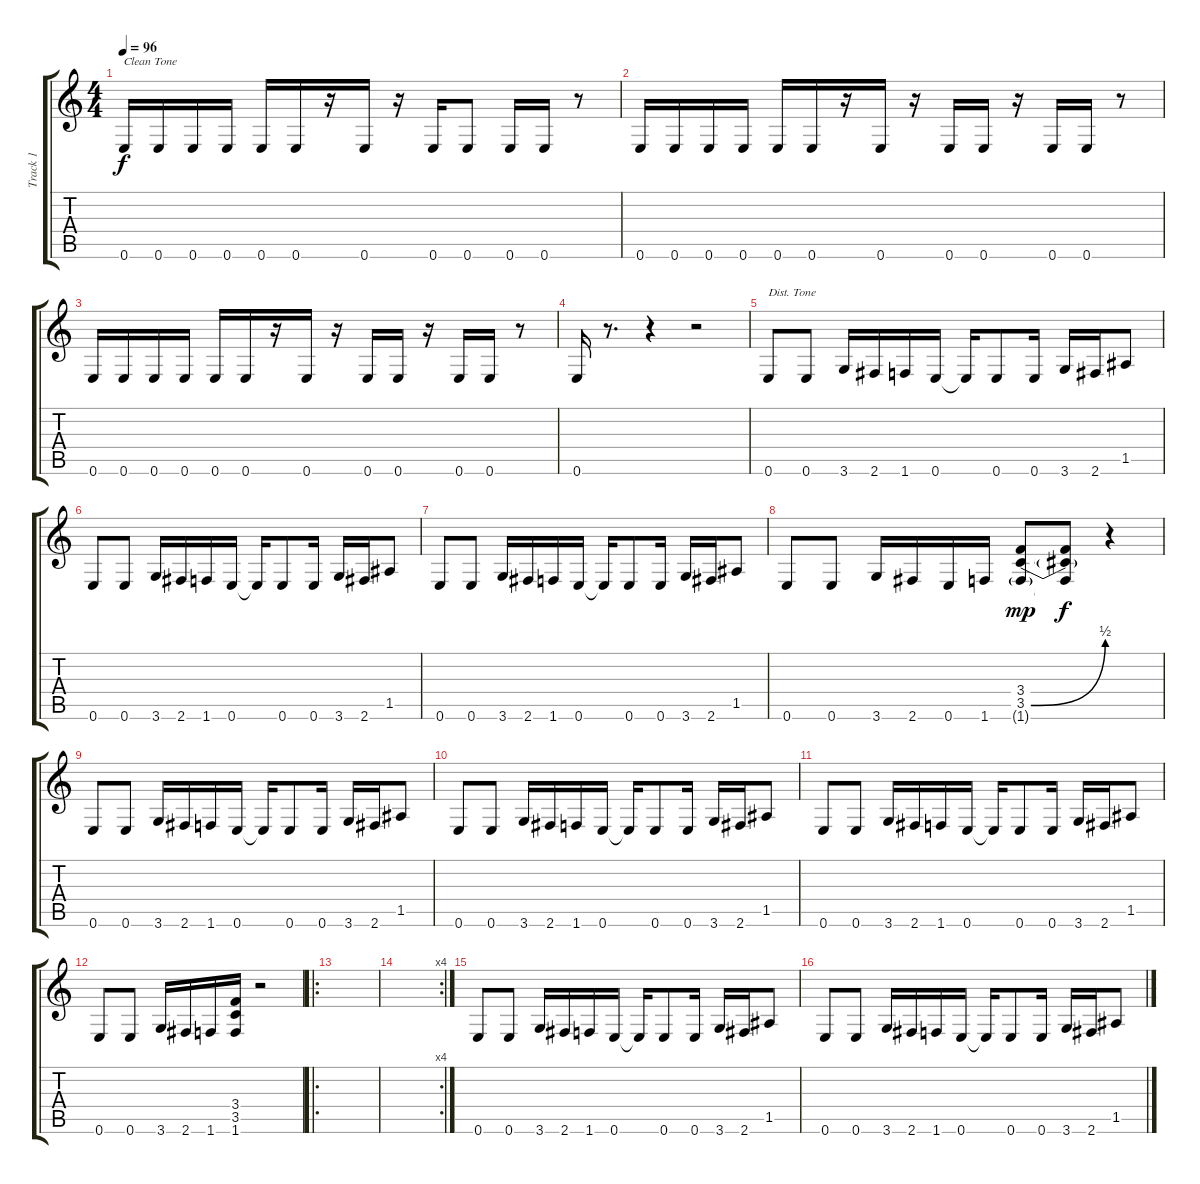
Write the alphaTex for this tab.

\track ("Track 1" "Track 1") {instrument overdrivenguitar}
\staff {score tabs}
\tuning (E4 B3 G3 D3 A2 E2) {hide}
\ts (4 4)
\tempo 96
\clef g2
\ks c
0.6.16{txt "Clean Tone" dy f instrument electricguitarclean} 0.6.16 0.6.16 0.6.16 0.6.16 0.6.16 r.16 0.6.16 r.16 0.6.16 0.6.8 0.6.16 0.6.16 r.8 |
0.6.16 0.6.16 0.6.16 0.6.16 0.6.16 0.6.16 r.16 0.6.16 r.16 0.6.16 0.6.16 r.16 0.6.16 0.6.16 r.8 |
0.6.16 0.6.16 0.6.16 0.6.16 0.6.16 0.6.16 r.16 0.6.16 r.16 0.6.16 0.6.16 r.16 0.6.16 0.6.16 r.8 |
0.6.16 r.8{d} r.4 r.2 |
0.6.8{txt "Dist. Tone" instrument overdrivenguitar} 0.6.8 3.6.16 2.6.16 1.6.16 0.6.16 0.6{t}.16 0.6.8 0.6.16 3.6.16 2.6.16 1.5.8 |
0.6.8 0.6.8 3.6.16 2.6.16 1.6.16 0.6.16 0.6{t}.16 0.6.8 0.6.16 3.6.16 2.6.16 1.5.8 |
0.6.8 0.6.8 3.6.16 2.6.16 1.6.16 0.6.16 0.6{t}.16 0.6.8 0.6.16 3.6.16 2.6.16 1.5.8 |
0.6.8 0.6.8 3.6.16 2.6.16 0.6.16 1.6.16 (3.4 3.5{be (bend 0 0 60 2)} 1.6{g}).8{dy mp} (3.4{t} 3.5{t} 1.6{t}).8{dy f} r.4 |
0.6.8{instrument overdrivenguitar} 0.6.8 3.6.16 2.6.16 1.6.16 0.6.16 0.6{t}.16 0.6.8 0.6.16 3.6.16 2.6.16 1.5.8 |
0.6.8 0.6.8 3.6.16 2.6.16 1.6.16 0.6.16 0.6{t}.16 0.6.8 0.6.16 3.6.16 2.6.16 1.5.8 |
0.6.8 0.6.8 3.6.16 2.6.16 1.6.16 0.6.16 0.6{t}.16 0.6.8 0.6.16 3.6.16 2.6.16 1.5.8 |
0.6.8 0.6.8 3.6.16 2.6.16 1.6.16 (3.4 3.5 1.6).16 r.2 |
\ro
|
\rc 4
|
0.6.8{instrument overdrivenguitar} 0.6.8 3.6.16 2.6.16 1.6.16 0.6.16 0.6{t}.16 0.6.8 0.6.16 3.6.16 2.6.16 1.5.8 |
0.6.8 0.6.8 3.6.16 2.6.16 1.6.16 0.6.16 0.6{t}.16 0.6.8 0.6.16 3.6.16 2.6.16 1.5.8
